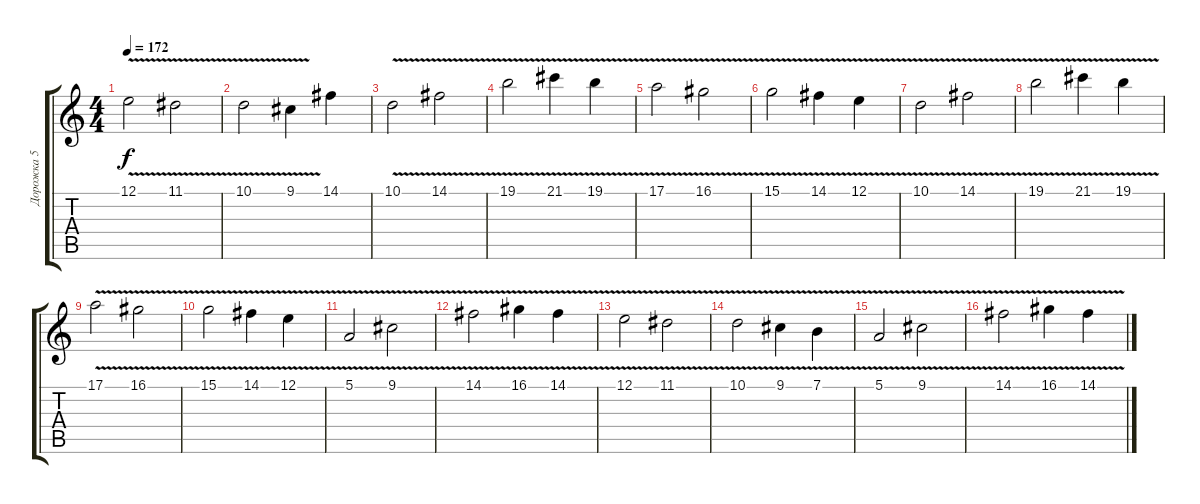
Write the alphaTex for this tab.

\track ("Дорожка 5" "Дорожка 5") {instrument vibraphone}
\staff {score tabs}
\tuning (E4 B3 G3 D3 A2 E2) {hide}
\ts (4 4)
\tempo 172
\clef g2
\ks c
12.1{v}.2{dy f} 11.1{v}.2 |
10.1{v}.2 9.1{v}.4 14.1.4 |
10.1{v}.2 14.1{v}.2 |
19.1{v}.2 21.1{v}.4 19.1{v}.4 |
17.1{v}.2 16.1{v}.2 |
15.1{v}.2 14.1{v}.4 12.1{v}.4 |
10.1{v}.2 14.1{v}.2 |
19.1{v}.2 21.1{v}.4 19.1{v}.4 |
17.1{v}.2 16.1{v}.2 |
15.1{v}.2 14.1{v}.4 12.1{v}.4 |
5.1{v}.2 9.1{v}.2 |
14.1{v}.2 16.1{v}.4 14.1{v}.4 |
12.1{v}.2 11.1{v}.2 |
10.1{v}.2 9.1{v}.4 7.1{v}.4 |
5.1{v}.2 9.1{v}.2 |
14.1{v}.2 16.1{v}.4 14.1{v}.4
